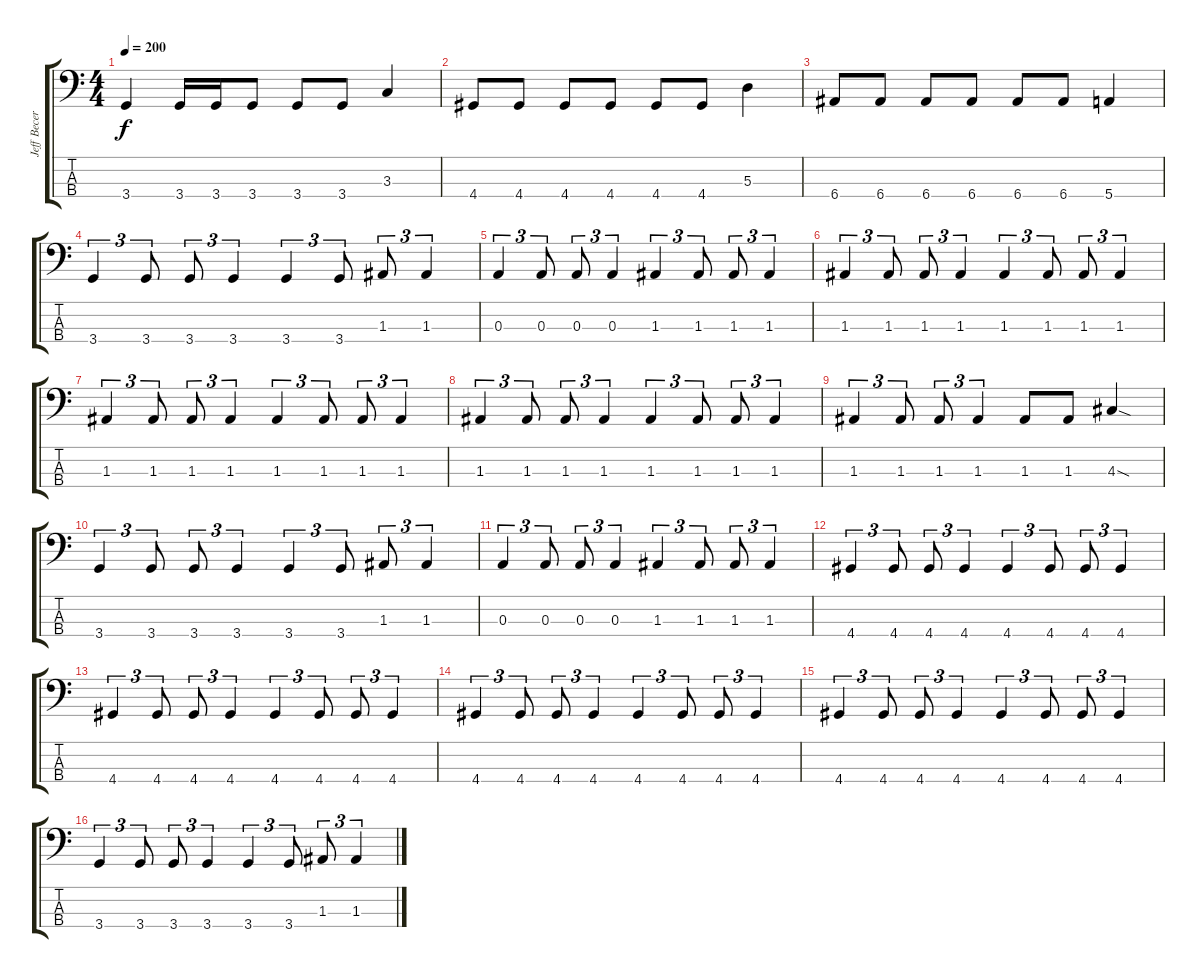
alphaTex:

\track ("Jeff Becerra" "Jeff Becer") {instrument electricbassfinger}
\staff {score tabs}
\tuning (G2 D2 A1 E1) {hide}
\ts (4 4)
\tempo 200
\clef f4
\ks c
3.4.4{dy f} 3.4.16 3.4.16 3.4.8 3.4.8 3.4.8 3.3.4 |
4.4.8 4.4.8 4.4.8 4.4.8 4.4.8 4.4.8 5.3.4 |
6.4.8 6.4.8 6.4.8 6.4.8 6.4.8 6.4.8 5.4.4 |
3.4.4{tu (3 2)} 3.4.8{tu (3 2)} 3.4.8{tu (3 2)} 3.4.4{tu (3 2)} 3.4.4{tu (3 2)} 3.4.8{tu (3 2)} 1.3.8{tu (3 2)} 1.3.4{tu (3 2)} |
0.3.4{tu (3 2)} 0.3.8{tu (3 2)} 0.3.8{tu (3 2)} 0.3.4{tu (3 2)} 1.3.4{tu (3 2)} 1.3.8{tu (3 2)} 1.3.8{tu (3 2)} 1.3.4{tu (3 2)} |
1.3.4{tu (3 2)} 1.3.8{tu (3 2)} 1.3.8{tu (3 2)} 1.3.4{tu (3 2)} 1.3.4{tu (3 2)} 1.3.8{tu (3 2)} 1.3.8{tu (3 2)} 1.3.4{tu (3 2)} |
1.3.4{tu (3 2)} 1.3.8{tu (3 2)} 1.3.8{tu (3 2)} 1.3.4{tu (3 2)} 1.3.4{tu (3 2)} 1.3.8{tu (3 2)} 1.3.8{tu (3 2)} 1.3.4{tu (3 2)} |
1.3.4{tu (3 2)} 1.3.8{tu (3 2)} 1.3.8{tu (3 2)} 1.3.4{tu (3 2)} 1.3.4{tu (3 2)} 1.3.8{tu (3 2)} 1.3.8{tu (3 2)} 1.3.4{tu (3 2)} |
1.3.4{tu (3 2)} 1.3.8{tu (3 2)} 1.3.8{tu (3 2)} 1.3.4{tu (3 2)} 1.3.8 1.3.8 4.3{sod}.4 |
3.4.4{tu (3 2)} 3.4.8{tu (3 2)} 3.4.8{tu (3 2)} 3.4.4{tu (3 2)} 3.4.4{tu (3 2)} 3.4.8{tu (3 2)} 1.3.8{tu (3 2)} 1.3.4{tu (3 2)} |
0.3.4{tu (3 2)} 0.3.8{tu (3 2)} 0.3.8{tu (3 2)} 0.3.4{tu (3 2)} 1.3.4{tu (3 2)} 1.3.8{tu (3 2)} 1.3.8{tu (3 2)} 1.3.4{tu (3 2)} |
4.4.4{tu (3 2)} 4.4.8{tu (3 2)} 4.4.8{tu (3 2)} 4.4.4{tu (3 2)} 4.4.4{tu (3 2)} 4.4.8{tu (3 2)} 4.4.8{tu (3 2)} 4.4.4{tu (3 2)} |
4.4.4{tu (3 2)} 4.4.8{tu (3 2)} 4.4.8{tu (3 2)} 4.4.4{tu (3 2)} 4.4.4{tu (3 2)} 4.4.8{tu (3 2)} 4.4.8{tu (3 2)} 4.4.4{tu (3 2)} |
4.4.4{tu (3 2)} 4.4.8{tu (3 2)} 4.4.8{tu (3 2)} 4.4.4{tu (3 2)} 4.4.4{tu (3 2)} 4.4.8{tu (3 2)} 4.4.8{tu (3 2)} 4.4.4{tu (3 2)} |
4.4.4{tu (3 2)} 4.4.8{tu (3 2)} 4.4.8{tu (3 2)} 4.4.4{tu (3 2)} 4.4.4{tu (3 2)} 4.4.8{tu (3 2)} 4.4.8{tu (3 2)} 4.4.4{tu (3 2)} |
3.4.4{tu (3 2)} 3.4.8{tu (3 2)} 3.4.8{tu (3 2)} 3.4.4{tu (3 2)} 3.4.4{tu (3 2)} 3.4.8{tu (3 2)} 1.3.8{tu (3 2)} 1.3.4{tu (3 2)}
